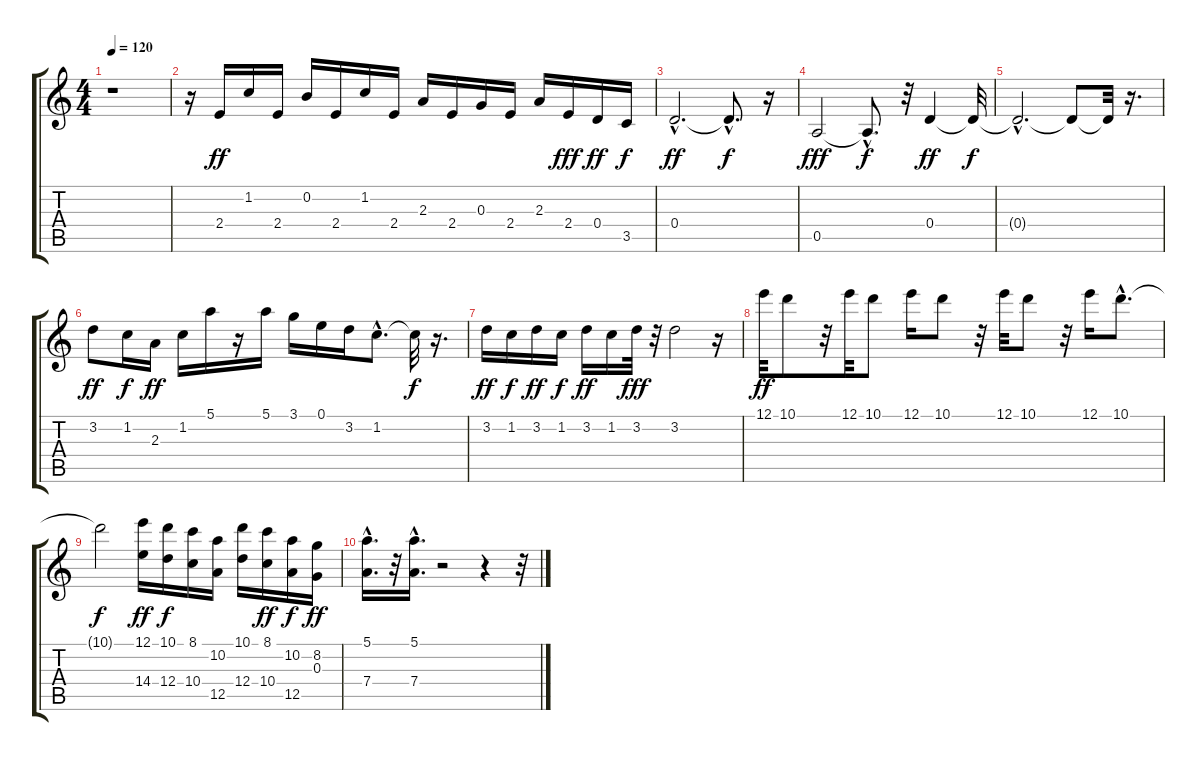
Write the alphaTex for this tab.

\track "" {instrument overdrivenguitar}
\staff {score tabs}
\tuning (E4 B3 G3 D3 A2 E2) {hide}
\ts (4 4)
\tempo 120
\clef g2
\ks c
r.1{dy ff} |
r.16 2.4.16 1.2.16 2.4.16 0.2.16 2.4.16 1.2.16 2.4.16 2.3.16 2.4.16 0.3.16 2.4.16 2.3.16 2.4.16{dy fff} 0.4.16{dy ff} 3.5.16{dy f} |
0.4{hac}.2{d dy ff} 0.4{hac t}.8{d dy f} r.16 |
0.5.2{dy fff} 0.5{hac t}.8{d dy f} r.32 0.4.4{dy ff} 0.4{t}.32{dy f} |
0.4{hac t}.2{d} 0.4{t}.8 0.4{t}.32 r.16{d} |
3.2.8{dy ff} 1.2.16{dy f} 2.3.16{dy ff} 1.2.16 5.1.16 r.16 5.1.16 3.1.16 0.1.16 3.2.16 1.2{hac}.8{d} 1.2{t}.32{dy f} r.16{d} |
3.2.16{dy ff} 1.2.16{dy f} 3.2.16{dy ff} 1.2.16{dy f} 3.2.16{dy ff} 1.2.16 3.2.32{dy fff} r.32 3.2.2 r.16 |
12.1.32{dy ff} 10.1.8 r.32 12.1.32 10.1.8 12.1.16 10.1.8 r.32 12.1.32 10.1.8 r.32 12.1.16 10.1{hac}.8{d} |
10.1{t}.2{dy f} (12.1 14.4).16{dy ff} (10.1 12.4).16{dy f} (8.1 10.4).16 (10.2 12.5).16 (10.1 12.4).16 (8.1 10.4).16{dy ff} (10.2 12.5).16{dy f} (8.2 0.3).16{dy ff} |
(5.1 7.4{hac}).16{d} r.32 (5.1{hac} 7.4{hac}).16{d} r.2 r.4 r.32
